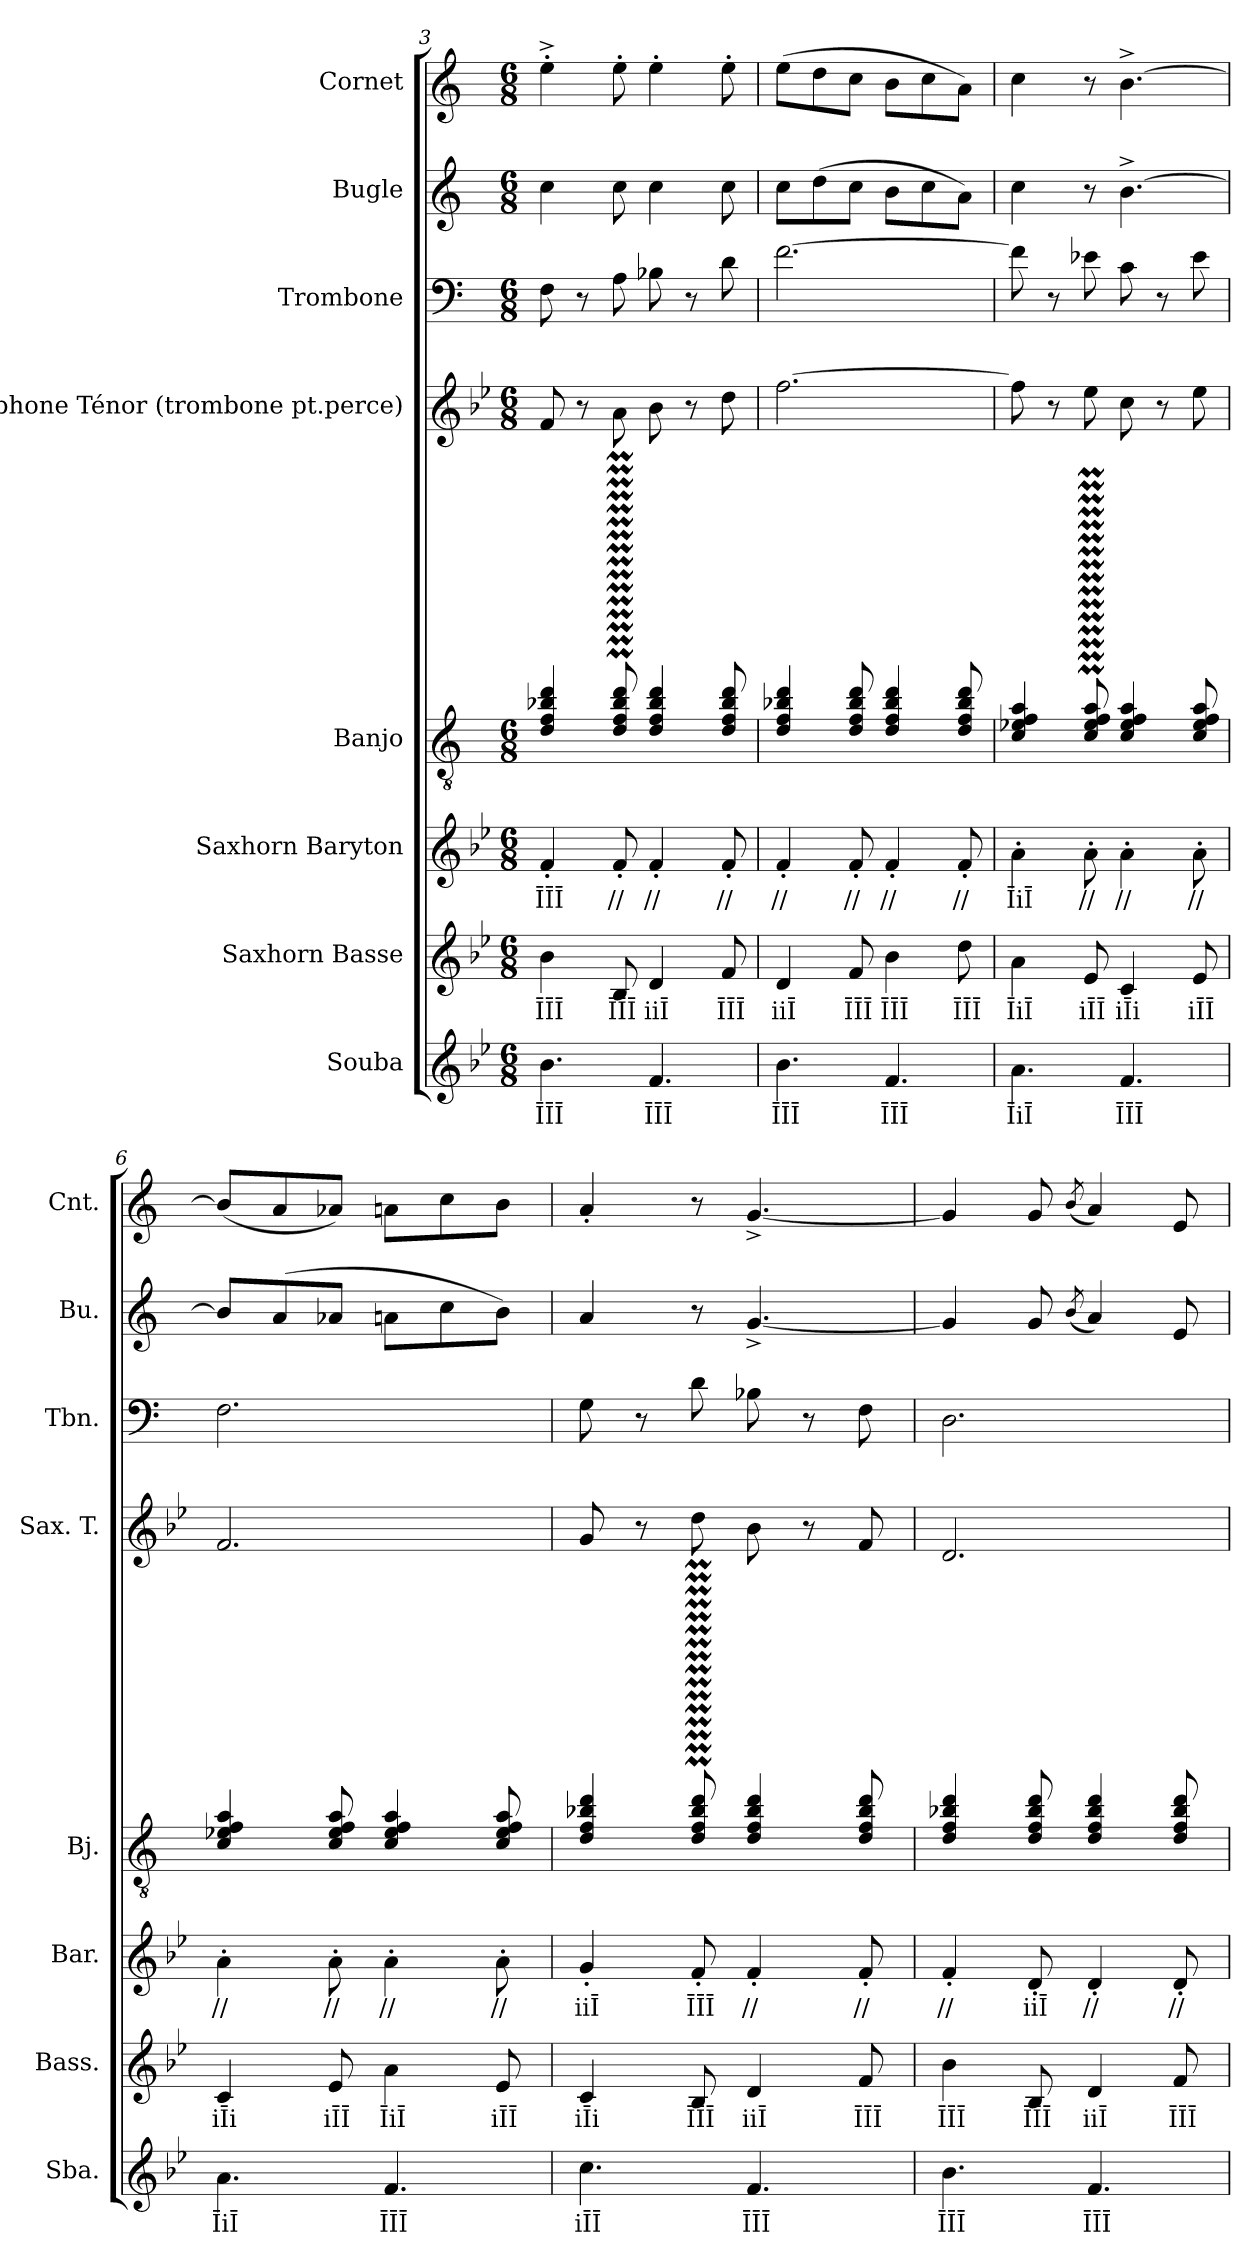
**kern	**text	**kern	**text	**kern	**text	**kern	**kern	**kern	**kern	**kern
*part8	*part8	*part7	*part7	*part6	*part6	*part5	*part4	*part3	*part2	*part1
*staff8	*staff8	*staff7	*staff7	*staff6	*staff6	*staff5	*staff4	*staff3	*staff2	*staff1
*I"Souba	*	*I"Saxhorn Basse	*	*I"Saxhorn Baryton	*	*I"Banjo	*I"Saxophone Ténor (trombone pt.perce)	*I"Trombone	*I"Bugle	*I"Cornet
*I'Sba.	*	*I'Bass.	*	*I'Bar.	*	*I'Bj.	*I'Sax. T.	*I'Tbn.	*I'Bu.	*I'Cnt.
*clefG2	*	*clefG2	*	*clefG2	*	*clefGv2	*clefG2	*clefF4	*clefG2	*clefG2
*ITrd15c26	*	*ITrd8c14	*	*ITrd8c14	*	*ITrd7c12	*ITrd8c14	*	*ITrd1c2	*ITrd1c2
*k[b-e-]	*	*k[b-e-]	*	*k[b-e-]	*	*k[]	*k[b-e-]	*k[]	*k[b-e-]	*k[b-e-]
*M6/8	*	*M6/8	*	*M6/8	*	*M6/8	*M6/8	*M6/8	*M6/8	*M6/8
=3	=3	=3	=3	=3	=3	=3	=3	=3	=3	=3
!	!LO:LY:b	!	!LO:LY:b	!	!LO:LY:b	!	!	!	!	!
4.BB-\	ĪĪĪ	4B-\	ĪĪĪ	4F'/	ĪĪĪ	4D/ 4F/ 4B-X/ 4d/	8F/	8F\	4b-\	4dd'^\
.	.	.	.	.	.	.	8r	8r	.	.
!	!	!	!LO:LY:b	!	!LO:LY:b	!	!	!	!	!
.	.	8BB-/	ĪĪĪ	8F'/	//	8D/M 8F/M 8B-/M 8d/M	8A\	8A\	8b-\	8dd'\
!	!LO:LY:b	!	!LO:LY:b	!	!LO:LY:b	!	!	!	!	!
4.FF/	ĪĪĪ	4D/	iiĪ	4F'/	//	4D/ 4F/ 4B-/ 4d/	8B-\	8B-X\	4b-\	4dd'\
.	.	.	.	.	.	.	8r	8r	.	.
!	!	!	!LO:LY:b	!	!LO:LY:b	!	!	!	!	!
.	.	8F/	ĪĪĪ	8F'/	//	8D/ 8F/ 8B-/ 8d/	8d\	8d\	8b-\	8dd'\
=4	=4	=4	=4	=4	=4	=4	=4	=4	=4	=4
!	!LO:LY:b	!	!LO:LY:b	!	!LO:LY:b	!	!	!	!	!
4.BB-\	ĪĪĪ	4D/	iiĪ	4F'/	//	4D/ 4F/ 4B-X/ 4d/	[2.f\	[2.f\	8b-\L	(>8dd\L
.	.	.	.	.	.	.	.	.	(>8cc\	8cc\
!	!	!	!LO:LY:b	!	!LO:LY:b	!	!	!	!	!
.	.	8F/	ĪĪĪ	8F'/	//	8D/ 8F/ 8B-/ 8d/	.	.	8b-\J	8b-\J
!	!LO:LY:b	!	!LO:LY:b	!	!LO:LY:b	!	!	!	!	!
4.FF/	ĪĪĪ	4B-\	ĪĪĪ	4F'/	//	4D/ 4F/ 4B-/ 4d/	.	.	8a\L	8a\L
.	.	.	.	.	.	.	.	.	8b-\	8b-\
!	!	!	!LO:LY:b	!	!LO:LY:b	!	!	!	!	!
.	.	8d\	ĪĪĪ	8F'/	//	8D/ 8F/ 8B-/ 8d/	.	.	8g\J)	8g\J)
!!LO:PB:g=z
=5	=5	=5	=5	=5	=5	=5	=5	=5	=5	=5
!	!LO:LY:b	!	!LO:LY:b	!	!LO:LY:b	!	!	!	!	!
4.AA\	ĪiĪ	4A\	ĪiĪ	4A'\	ĪiĪ	4C/ 4E-X/ 4F/ 4A/	8f\]	8f\]	4b-\	4b-\
.	.	.	.	.	.	.	8r	8r	.	.
!	!	!	!LO:LY:b	!	!LO:LY:b	!	!	!	!	!
.	.	8E-/	iĪĪ	8A'\	//	8C/M 8E-/M 8F/M 8A/M	8e-\	8e-X\	8r	8r
!	!LO:LY:b	!	!LO:LY:b	!	!LO:LY:b	!	!	!	!	!
4.FF/	ĪĪĪ	4C/	iĪi	4A'\	//	4C/ 4E-/ 4F/ 4A/	8c\	8c\	[4.a^\	[4.a^\
.	.	.	.	.	.	.	8r	8r	.	.
!	!	!	!LO:LY:b	!	!LO:LY:b	!	!	!	!	!
.	.	8E-/	iĪĪ	8A'\	//	8C/ 8E-/ 8F/ 8A/	8e-\	8e-\	.	.
=6	=6	=6	=6	=6	=6	=6	=6	=6	=6	=6
!	!LO:LY:b	!	!LO:LY:b	!	!LO:LY:b	!	!	!	!	!
4.AA\	ĪiĪ	4C/	iĪi	4A'\	//	4C/ 4E-X/ 4F/ 4A/	2.F/	2.F\	8a/L]	(<8a/L]
.	.	.	.	.	.	.	.	.	(>8g/	8g/
!	!	!	!LO:LY:b	!	!LO:LY:b	!	!	!	!	!
.	.	8E-/	iĪĪ	8A'\	//	8C/ 8E-/ 8F/ 8A/	.	.	8g-X/J	8g-X/J)
!	!LO:LY:b	!	!LO:LY:b	!	!LO:LY:b	!	!	!	!	!
4.FF/	ĪĪĪ	4A\	ĪiĪ	4A'\	//	4C/ 4E-/ 4F/ 4A/	.	.	8gn\L	8gn\L
.	.	.	.	.	.	.	.	.	8b-\	8b-\
!	!	!	!LO:LY:b	!	!LO:LY:b	!	!	!	!	!
.	.	8E-/	iĪĪ	8A'\	//	8C/ 8E-/ 8F/ 8A/	.	.	8a\J)	8a\J
=7	=7	=7	=7	=7	=7	=7	=7	=7	=7	=7
!	!LO:LY:b	!	!LO:LY:b	!	!LO:LY:b	!	!	!	!	!
4.C\	iĪĪ	4C/	iĪi	4G'/	iiĪ	4D/ 4F/ 4B-X/ 4d/	8G/	8G\	4g/	4g'/
.	.	.	.	.	.	.	8r	8r	.	.
!	!	!	!LO:LY:b	!	!LO:LY:b	!	!	!	!	!
.	.	8BB-/	ĪĪĪ	8F'/	ĪĪĪ	8D/M 8F/M 8B-/M 8d/M	8d\	8d\	8r	8r
!	!LO:LY:b	!	!LO:LY:b	!	!LO:LY:b	!	!	!	!	!
4.FF/	ĪĪĪ	4D/	iiĪ	4F'/	//	4D/ 4F/ 4B-/ 4d/	8B-\	8B-X\	[4.f^/	[4.f^/
.	.	.	.	.	.	.	8r	8r	.	.
!	!	!	!LO:LY:b	!	!LO:LY:b	!	!	!	!	!
.	.	8F/	ĪĪĪ	8F'/	//	8D/ 8F/ 8B-/ 8d/	8F/	8F\	.	.
=8	=8	=8	=8	=8	=8	=8	=8	=8	=8	=8
!	!LO:LY:b	!	!LO:LY:b	!	!LO:LY:b	!	!	!	!	!
4.BB-\	ĪĪĪ	4B-\	ĪĪĪ	4F'/	//	4D/ 4F/ 4B-X/ 4d/	2.D/	2.D\	4f/]	4f/]
!	!	!	!LO:LY:b	!	!LO:LY:b	!	!	!	!	!
.	.	8BB-/	ĪĪĪ	8D'/	iiĪ	8D/ 8F/ 8B-/ 8d/	.	.	8f/	8f/
.	.	.	.	.	.	.	.	.	(<8qa/	(<8qa/
!	!LO:LY:b	!	!LO:LY:b	!	!LO:LY:b	!	!	!	!	!
4.FF/	ĪĪĪ	4D/	iiĪ	4D'/	//	4D/ 4F/ 4B-/ 4d/	.	.	4g/)	4g/)
!	!	!	!LO:LY:b	!	!LO:LY:b	!	!	!	!	!
.	.	8F/	ĪĪĪ	8D'/	//	8D/ 8F/ 8B-/ 8d/	.	.	8d/	8d/
=	=	=	=	=	=	=	=	=	=	=
*-	*-	*-	*-	*-	*-	*-	*-	*-	*-	*-
